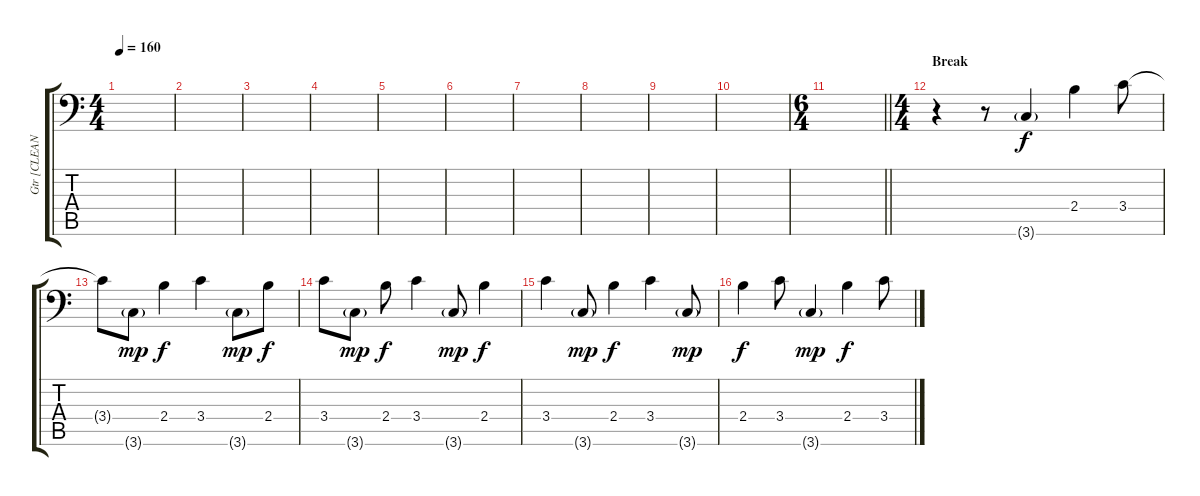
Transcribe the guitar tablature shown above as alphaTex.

\track ("Gtr [CLEAN] DELAY" "Gtr [CLEAN") {instrument electricguitarclean}
\staff {score tabs}
\tuning (B3 Gb3 D3 A2 E2 A1) {hide}
\ts (4 4)
\tempo 160
\clef f4
\ks c
|
|
|
|
|
|
|
|
|
|
\ts (6 4)
\barLineRight lightlight
|
\ts (4 4)
\section ("" "Break")
r.4 r.8 3.6{g}.4 2.4.4{dy f} 3.4.8 |
3.4{t}.8 3.6{g}.8{dy mp} 2.4.4{dy f} 3.4.4 3.6{g}.8{dy mp} 2.4.8{dy f} |
3.4.8 3.6{g}.8{dy mp} 2.4.8{dy f} 3.4.4 3.6{g}.8{dy mp} 2.4.4{dy f} |
3.4.4 3.6{g}.8{dy mp} 2.4.4{dy f} 3.4.4 3.6{g}.8{dy mp} |
2.4.4{dy f} 3.4.8 3.6{g}.4{dy mp} 2.4.4{dy f} 3.4.8
